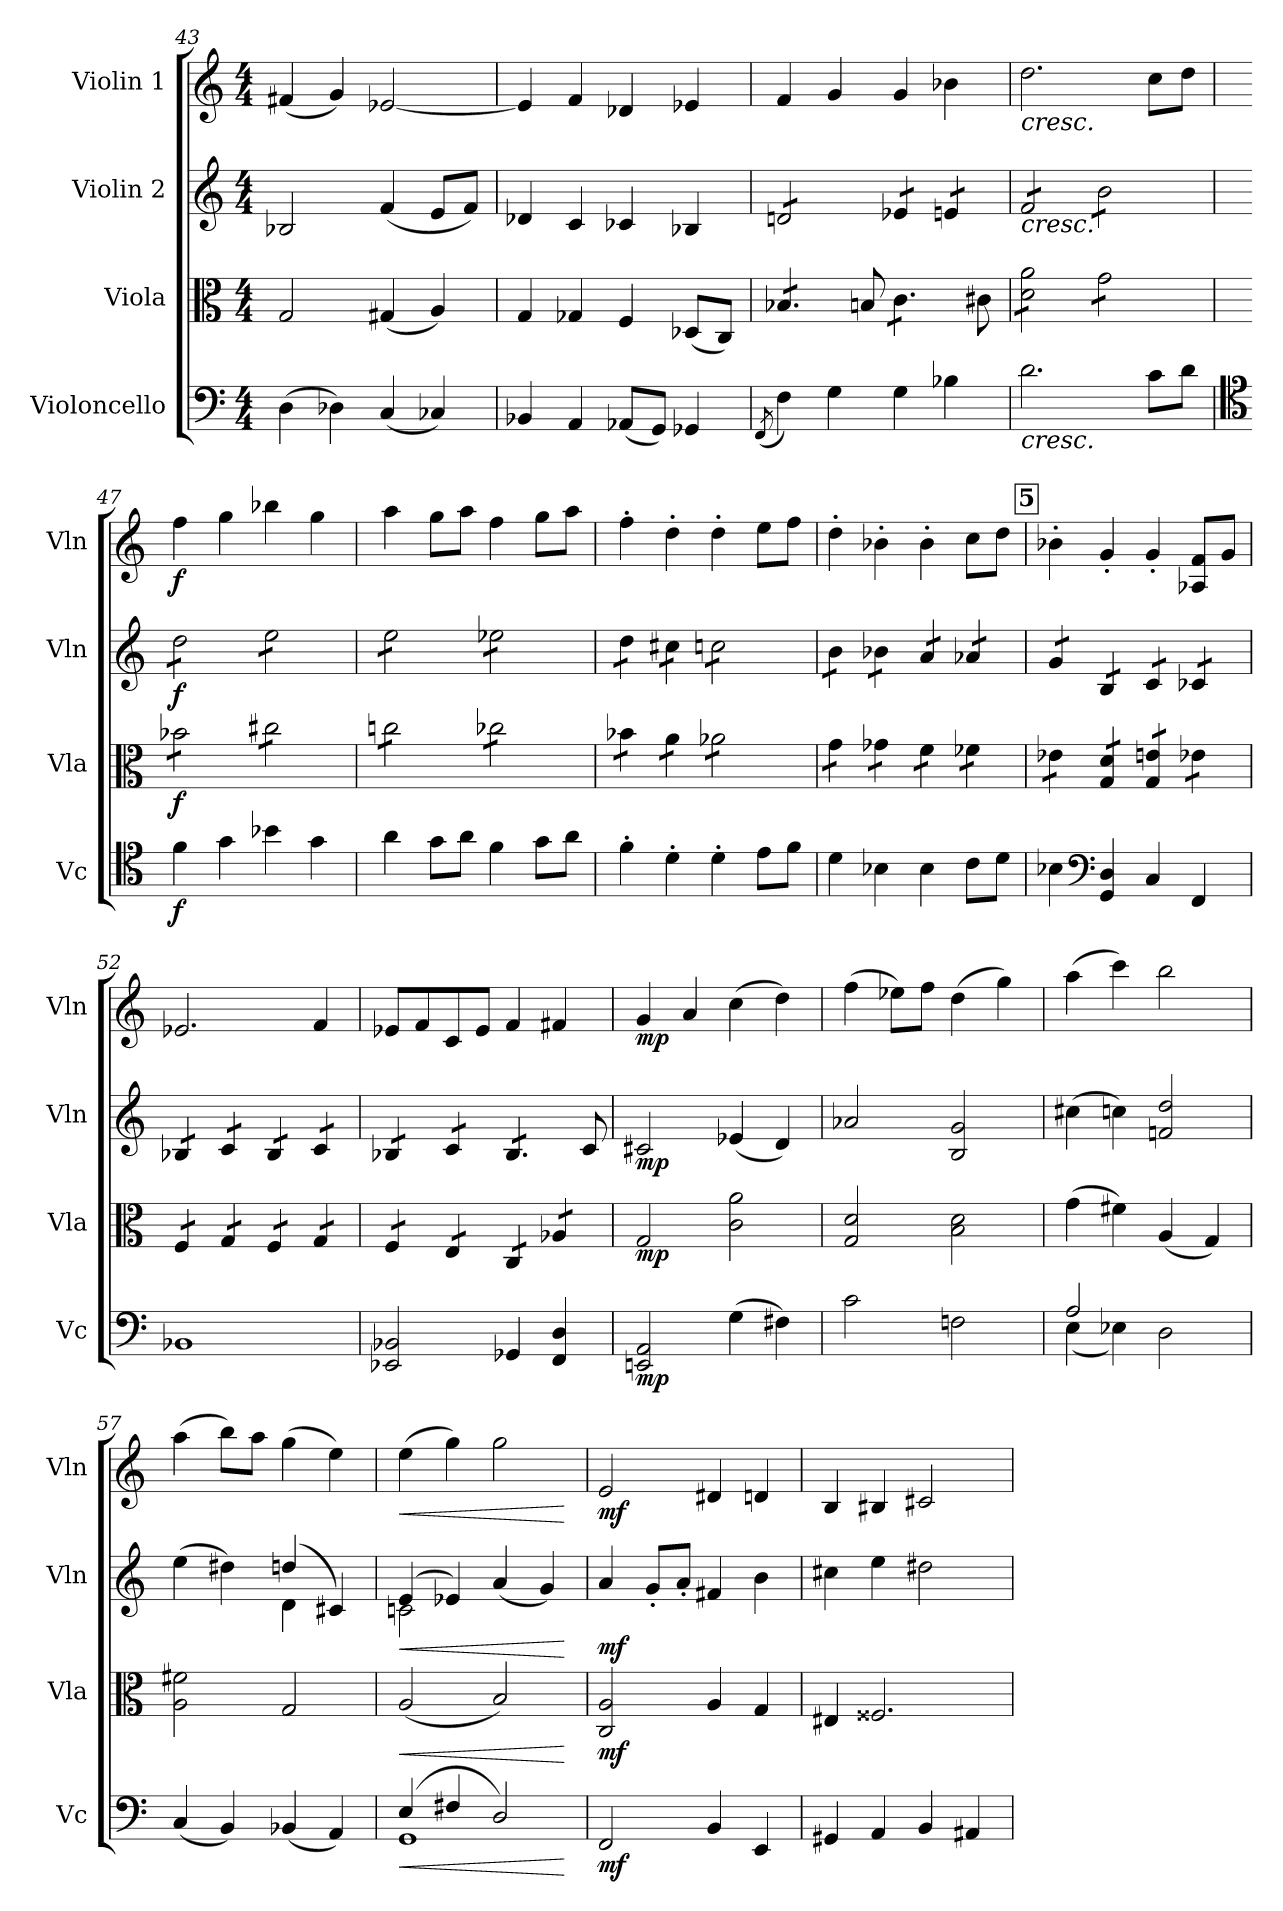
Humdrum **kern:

**kern	**dynam	**kern	**dynam	**kern	**dynam	**kern	**dynam
*part4	*part4	*part3	*part3	*part2	*part2	*part1	*part1
*staff4	*staff4	*staff3	*staff3	*staff2	*staff2	*staff1	*staff1
*I"Violoncello	*	*I"Viola	*	*I"Violin 2	*	*I"Violin 1	*
*I'Vc	*	*I'Vla	*	*I'Vln	*	*I'Vln	*
*clefF4	*	*clefC3	*	*clefG2	*	*clefG2	*
*k[]	*	*k[]	*	*k[]	*	*k[]	*
*M4/4	*	*M4/4	*	*M4/4	*	*M4/4	*
=43	=43	=43	=43	=43	=43	=43	=43
(4D\	.	2G/	.	2B-X/	.	(4f#X/	.
4D-X\)	.	.	.	.	.	4g/)	.
(4C/	.	(4G#X/	.	(4f/	.	[2e-X/	.
4C-X/)	.	4A/)	.	8e/L	.	.	.
.	.	.	.	8f/J)	.	.	.
=44	=44	=44	=44	=44	=44	=44	=44
4BB-X/	.	4G/	.	4d-X/	.	4e-/]	.
4AA/	.	4G-X/	.	4c/	.	4f/	.
(8AA-X/L	.	4F/	.	4c-X/	.	4d-X/	.
8GG/J)	.	.	.	.	.	.	.
4GG-X/	.	(8D-X/L	.	4B-j/	.	4e-X/	.
.	.	8C/J)	.	.	.	.	.
=45	=45	=45	=45	=45	=45	=45	=45
(8qFF/	.	.	.	.	.	.	.
*	*	*tremolo	*	*	*	*	*
*	*	*	*	*tremolo	*	*	*
4F\)	.	8B-X/L	.	8dn/L	.	4f/	.
.	.	8B-X/	.	8dn/	.	.	.
4G\	.	8B-X/J	.	8dn/	.	4g/	.
*	*	*Xtremolo	*	*	*	*	*
.	.	8Bn/	.	8dn/J	.	.	.
*	*	*tremolo	*	*	*	*	*
4G\	.	8c\L	.	8e-X/L	.	4g/	.
.	.	8c\	.	8e-X/J	.	.	.
4B-X\	.	8c\J	.	8en/L	.	4b-X\	.
*	*	*Xtremolo	*	*	*	*	*
.	.	8c#X\	.	8en/J	.	.	.
!!LO:LB:g=z
=46	=46	=46	=46	=46	=46	=46	=46
!	!	!	!	!	!	!LO:TX:b:i:t=cresc.	!
!	!	!	!	!LO:TX:b:i:t=cresc.	!	!	!
!	!	!LO:TX:b:i:t=cresc.	!	!	!	!	!
!LO:TX:b:i:t=cresc.	!	!	!	!	!	!	!
*	*	*tremolo	*	*	*	*	*
2.d\	.	8d\ 8a\L	.	8f/L	.	2.dd\	.
.	.	8d\ 8a\	.	8f/	.	.	.
.	.	8d\ 8a\	.	8f/	.	.	.
.	.	8d\ 8a\J	.	8f/J	.	.	.
.	.	8g\L	.	8b\L	.	.	.
.	.	8g\	.	8b\	.	.	.
8c\L	.	8g\	.	8b\	.	8cc\L	.
8d\J	.	8g\J	.	8b\J	.	8dd\J	.
=47	=47	=47	=47	=47	=47	=47	=47
*clefC4	*	*	*	*	*	*	*
!	!LO:DY:b	!	!LO:DY:b	!	!LO:DY:b	!	!LO:DY:b
4f\	f	8b-X\L	f	8dd\L	f	4ff\	f
.	.	8b-X\	.	8dd\	.	.	.
4g\	.	8b-X\	.	8dd\	.	4gg\	.
.	.	8b-X\J	.	8dd\J	.	.	.
4b-X\	.	8cc#X\L	.	8ee\L	.	4bb-X\	.
.	.	8cc#X\	.	8ee\	.	.	.
4g\	.	8cc#X\	.	8ee\	.	4gg\	.
.	.	8cc#X\J	.	8ee\J	.	.	.
=48	=48	=48	=48	=48	=48	=48	=48
4a\	.	8ccn\L	.	8ee\L	.	4aa\	.
.	.	8ccn\	.	8ee\	.	.	.
8g\L	.	8ccn\	.	8ee\	.	8gg\L	.
8a\J	.	8ccn\J	.	8ee\J	.	8aa\J	.
4f\	.	8cc-X\L	.	8ee-X\L	.	4ff\	.
.	.	8cc-X\	.	8ee-X\	.	.	.
8g\L	.	8cc-X\	.	8ee-X\	.	8gg\L	.
8a\J	.	8cc-X\J	.	8ee-X\J	.	8aa\J	.
=49	=49	=49	=49	=49	=49	=49	=49
4f'\	.	8b-X\L	.	8dd\L	.	4ff'\	.
.	.	8b-X\J	.	8dd\J	.	.	.
4d'\	.	8a\L	.	8cc#X\L	.	4dd'\	.
.	.	8a\J	.	8cc#X\J	.	.	.
4d'\	.	8a-X\L	.	8ccn\L	.	4dd'\	.
.	.	8a-X\	.	8ccn\	.	.	.
8e\L	.	8a-X\	.	8ccn\	.	8ee\L	.
8f\J	.	8a-X\J	.	8ccn\J	.	8ff\J	.
=50	=50	=50	=50	=50	=50	=50	=50
4d\	.	8g\L	.	8b\L	.	4dd'\	.
.	.	8g\J	.	8b\J	.	.	.
4B-X\	.	8g-X\L	.	8b-X\L	.	4b-X'\	.
.	.	8g-X\J	.	8b-X\J	.	.	.
4B-\	.	8f\L	.	8a/L	.	4b-'\	.
.	.	8f\J	.	8a/J	.	.	.
8c\L	.	8f-X\L	.	8a-X/L	.	8cc\L	.
8d\J	.	8f-X\J	.	8a-X/J	.	8dd\J	.
!!LO:PB:g=z
!!LO:REH:place=s1:a:B:cj:fs=14:t=5
=51	=51	=51	=51	=51	=51	=51	=51
4B-X\	.	8e-X\L	.	8g/L	.	4b-X'\	.
.	.	8e-X\J	.	8g/J	.	.	.
*clefF4	*	*	*	*	*	*	*
4GG/ 4D/	.	8G/ 8d/L	.	8B/L	.	4g'/	.
.	.	8G/ 8d/J	.	8B/J	.	.	.
4C/	.	8G/ 8en/L	.	8c/L	.	4g'/	.
.	.	8G/ 8en/J	.	8c/J	.	.	.
4FF/	.	8e-X\L	.	8c-X/L	.	8A-X/ 8f/L	.
.	.	8e-X\J	.	8c-X/J	.	8g/J	.
=52	=52	=52	=52	=52	=52	=52	=52
1BB-X	.	8F/L	.	8B-X/L	.	2.e-X/	.
.	.	8F/J	.	8B-X/J	.	.	.
.	.	8G/L	.	8c/L	.	.	.
.	.	8G/J	.	8c/J	.	.	.
.	.	8F/L	.	8B-/L	.	.	.
.	.	8F/J	.	8B-/J	.	.	.
.	.	8G/L	.	8c/L	.	4f/	.
.	.	8G/J	.	8c/J	.	.	.
=53	=53	=53	=53	=53	=53	=53	=53
2EE-X/ 2BB-X/	.	8F/L	.	8B-X/L	.	8e-X/L	.
.	.	8F/J	.	8B-X/J	.	8f/	.
.	.	8E/L	.	8c/L	.	8c/	.
.	.	8E/J	.	8c/J	.	8e-/J	.
4GG-X/	.	8C/L	.	8B-/L	.	4f/	.
.	.	8C/J	.	8B-/	.	.	.
4FF/ 4D/	.	8A-X/L	.	8B-/J	.	4f#X/	.
*	*	*	*	*Xtremolo	*	*	*
.	.	8A-X/J	.	8c/	.	.	.
*	*	*Xtremolo	*	*	*	*	*
=54	=54	=54	=54	=54	=54	=54	=54
!	!LO:DY:b	!	!LO:DY:b	!	!LO:DY:b	!	!LO:DY:b
2EEn/ 2AA/	mp	2G/	mp	2c#X/	mp	4g/	mp
.	.	.	.	.	.	4a/	.
(4G\	.	2c\ 2a\	.	(4e-X/	.	(4cc\	.
4F#X\)	.	.	.	4d/)	.	4dd\)	.
=55	=55	=55	=55	=55	=55	=55	=55
2c\	.	2G/ 2d/	.	2a-X/	.	(4ff\	.
.	.	.	.	.	.	8ee-X\L)	.
.	.	.	.	.	.	8ff\J	.
2Fn\	.	2B\ 2d\	.	2B/ 2g/	.	(4dd\	.
.	.	.	.	.	.	4gg\)	.
!!LO:LB:g=z
=56	=56	=56	=56	=56	=56	=56	=56
*^	*	*	*	*	*	*	*
2A/	(4E\	.	(4g\	.	(4cc#X\	.	(4aa\	.
.	4E-X\)	.	4f#X\)	.	4ccn\)	.	4ccc\)	.
2D\	2ryy	.	(4A/	.	2fn/ 2dd/	.	2bb\	.
.	.	.	4G/)	.	.	.	.	.
*v	*v	*	*	*	*	*	*	*
=57	=57	=57	=57	=57	=57	=57	=57
*	*	*	*	*^	*	*	*
(4C/	.	2A\ 2f#X\	.	(4ee\	2ryy	.	(4aa\	.
4BB/)	.	.	.	4dd#X\)	.	.	8bb\L)	.
.	.	.	.	.	.	.	8aa\J	.
(4BB-X/	.	2G/	.	(4ddn/	4d\	.	(4gg\	.
4AA/)	.	.	.	4c#X/)	4ryy	.	4ee\)	.
=58	=58	=58	=58	=58	=58	=58	=58	=58
!	!LO:HP:b	!	!LO:HP:b	!	!	!LO:HP:b	!	!LO:HP:b
*^	*	*	*	*	*	*	*	*
(4E/	1GG	<	(2A/	<	(4e/	2cn\	<	(4ee\	<
4F#X/	.	.	.	.	4e-X/)	.	.	4gg\)	.
2D/)	.	.	2B/)	.	(4a/	2ryy	.	2gg\	.
.	.	.	.	.	4g/)	.	.	.	.
*v	*v	*	*	*	*v	*v	*	*	*
.	[	.	[	.	[	.	[
=59	=59	=59	=59	=59	=59	=59	=59
!	!LO:DY:b	!	!LO:DY:b	!	!LO:DY:b	!	!LO:DY:b
2FF/	mf	2C/ 2A/	mf	4a/	mf	2e/	mf
.	.	.	.	8g'/L	.	.	.
.	.	.	.	8a'/J	.	.	.
4BB/	.	4A/	.	4f#X/	.	4d#X/	.
4EE/	.	4G/	.	4b\	.	4dn/	.
=60	=60	=60	=60	=60	=60	=60	=60
4GG#X/	.	4E#X/	.	4cc#X\	.	4B/	.
4AA/	.	2.F##X/	.	4ee\	.	4B#X/	.
4BB/	.	.	.	2dd#X\	.	2c#X/	.
4AA#X/	.	.	.	.	.	.	.
=	=	=	=	=	=	=	=
*-	*-	*-	*-	*-	*-	*-	*-
